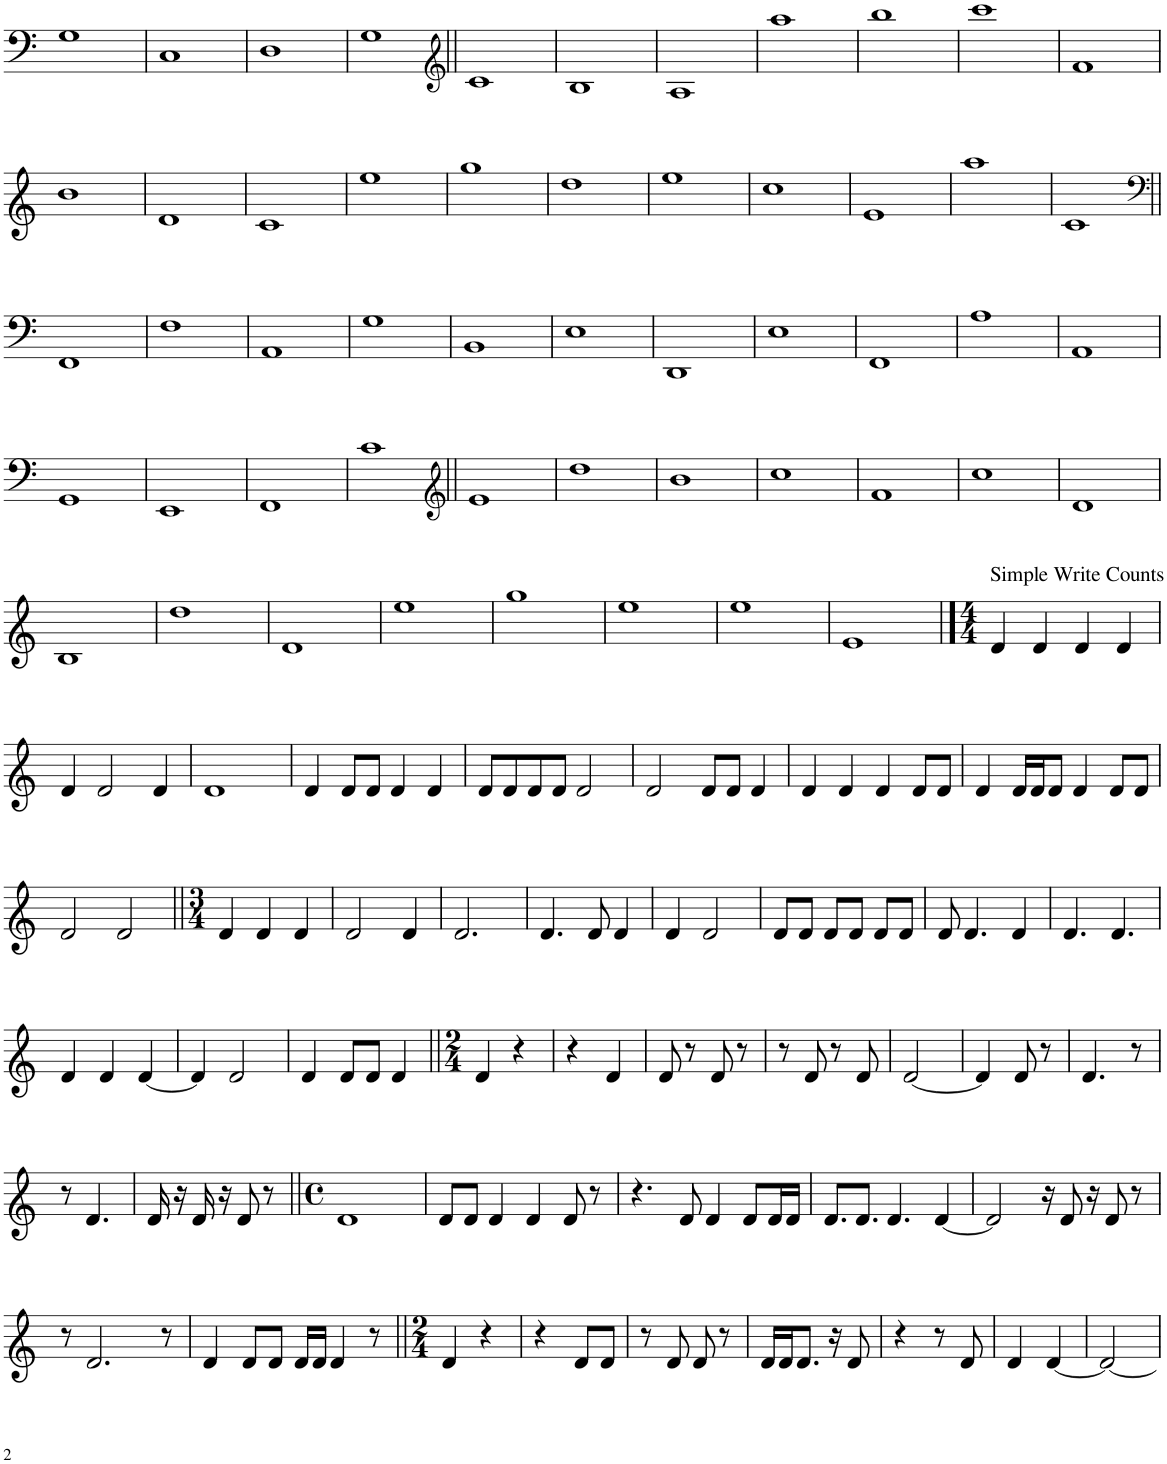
**kern
*part1
*staff1
*I"Voice
!!LO:PB:g=z
*clefF4
*k[]
*M4/4
*met(c)
=110
1G
=111
1C
=112
1D
=113
1G
=114||
*clefG1
1e
=115
1d
=116
1c
=117
1ccc
=118
1ddd
=119
1eee
=120
1a
!!LO:LB:g=z
=121
1dd
=122
1f
=123
1e
=124
1gg
=125
1bb
=126
1ff
=127
1gg
=128
1ee
=129
1g
=130
1ccc
=131
1e
!!LO:LB:g=z
=132||
*clefF4
1FF
=133
1F
=134
1AA
=135
1G
=136
1BB
=137
1E
=138
1DD
=139
1E
=140
1FF
=141
1A
=142
1AA
!!LO:LB:g=z
=143
1GG
=144
1EE
=145
1FF
=146
1c
=147||
*clefG1
1g
=148
1ff
=149
1dd
=150
1ee
=151
1a
=152
1ee
=153
1f
!!LO:LB:g=z
=154
1d
=155
1ff
=156
1f
=157
1gg
=158
1bb
=159
1gg
=160
1gg
=161
1g
==162
*M4/4
!LO:TX:a:t=Simple Write Counts
4f/
4f/
4f/
4f/
!!LO:LB:g=z
=163
4f/
2f/
4f/
=164
1f
=165
4f/
8f/L
8f/J
4f/
4f/
=166
8f/L
8f/
8f/
8f/J
2f/
=167
2f/
8f/L
8f/J
4f/
=168
4f/
4f/
4f/
8f/L
8f/J
=169
4f/
16f/LL
16f/J
8f/J
4f/
8f/L
8f/J
!!LO:LB:g=z
=170
2f/
2f/
=171||
*M3/4
4f/
4f/
4f/
=172
2f/
4f/
=173
2.f/
=174
4.f/
8f/
4f/
=175
4f/
2f/
=176
8f/L
8f/J
8f/L
8f/J
8f/L
8f/J
=177
8f/
4.f/
4f/
=178
4.f/
4.f/
!!LO:LB:g=z
=179
4f/
4f/
[4f/
=180
4f/]
2f/
=181
4f/
8f/L
8f/J
4f/
=182||
*M2/4
4f/
4r
=183
4r
4f/
=184
8f/
8r
8f/
8r
=185
8r
8f/
8r
8f/
=186
[2f/
=187
4f/]
8f/
8r
=188
4.f/
8r
!!LO:LB:g=z
=189
8r
4.f/
=190
16f/
16r
16f/
16r
8f/
8r
=191||
*M4/4
*met(c)
1f
=192
8f/L
8f/J
4f/
4f/
8f/
8r
=193
4.r
8f/
4f/
8f/L
16f/L
16f/JJ
=194
8.f/L
8.f/J
4.f/
[4f/
=195
2f/]
16r
8f/
16r
8f/
8r
!!LO:LB:g=z
=196
8r
2.f/
8r
=197
4f/
8f/L
8f/J
16f/LL
16f/JJ
4f/
8r
=198||
*M2/4
4f/
4r
=199
4r
8f/L
8f/J
=200
8r
8f/
8f/
8r
=201
16f/LL
16f/J
8.f/J
16r
8f/
=202
4r
8r
8f/
=203
4f/
[4f/
=204
2f/_
=
*-
